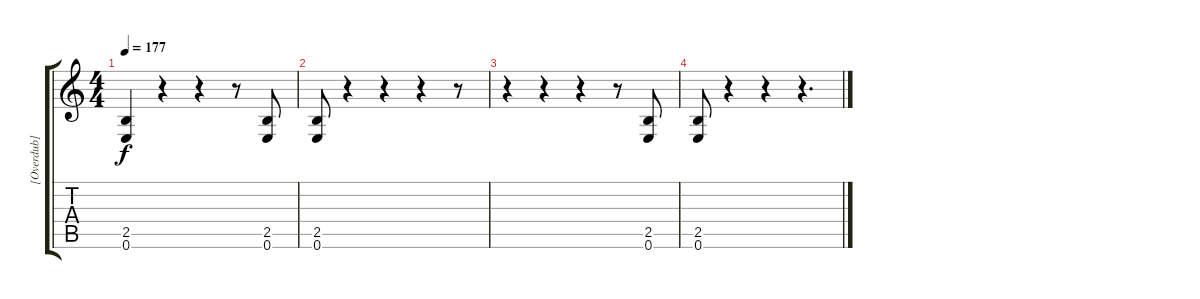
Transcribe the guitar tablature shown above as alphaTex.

\track ("[Overdub]" "[Overdub]") {instrument distortionguitar}
\staff {score tabs}
\tuning (E4 B3 G3 D3 A2 E2) {hide}
\ts (4 4)
\tempo 177
\clef g2
\ks c
(2.5 0.6).4{dy f volume 14 balance 15 instrument distortionguitar} r.4 r.4 r.8 (2.5 0.6).8 |
(2.5 0.6).8 r.4 r.4 r.4 r.8 |
r.4 r.4 r.4 r.8 (2.5 0.6).8 |
(2.5 0.6).8 r.4 r.4 r.4{d}
